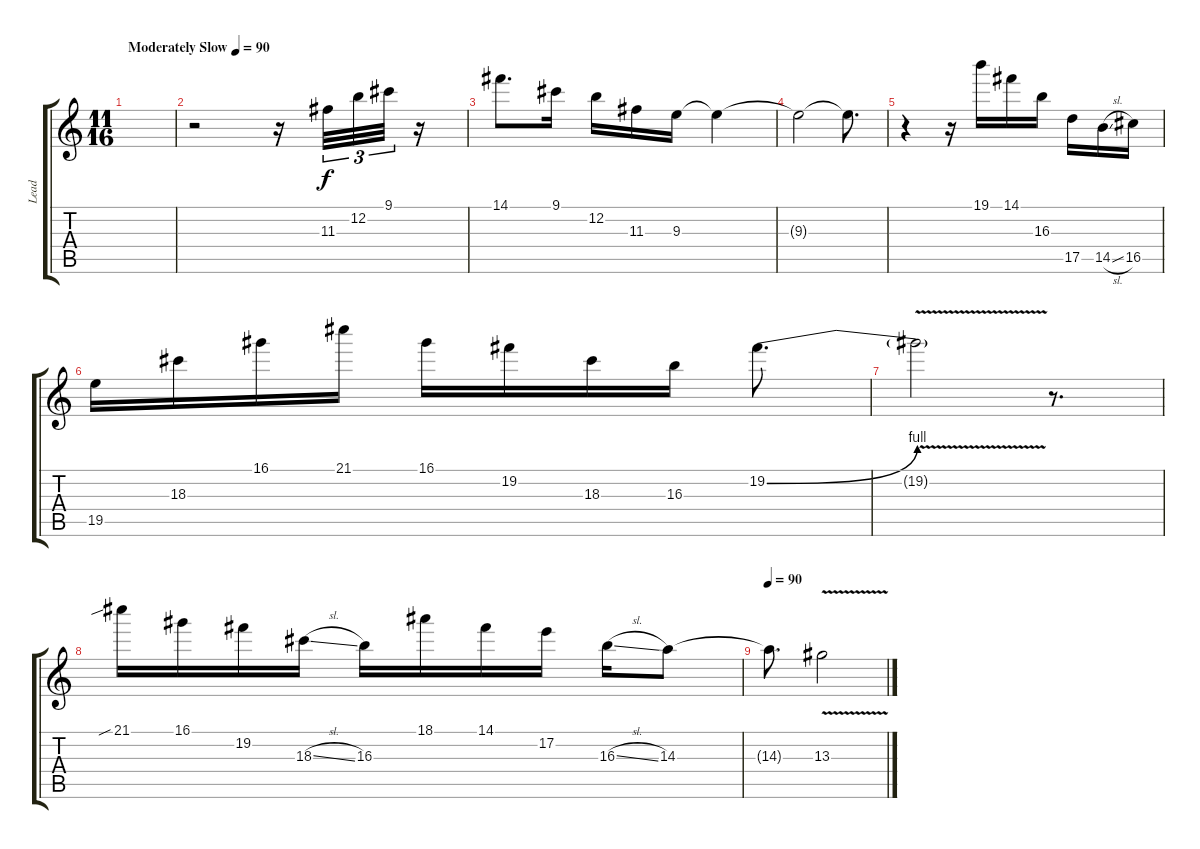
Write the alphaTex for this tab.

\track ("Lead" "Lead") {instrument distortionguitar}
\staff {score tabs}
\tuning (E4 B3 G3 D3 A2 E2) {hide}
\ts (11 16)
\section ("" "")
\tempo (90 "Moderately Slow")
\clef g2
\ks c
|
r.2 r.16 11.3.32{tu (3 2)} 12.2.32{tu (3 2)} 9.1.32{tu (3 2)} r.16 |
14.1.8{d} 9.1.16 12.2.16 11.3.16 9.3.16 9.3{t}.4 |
9.3{t}.2 9.3{t}.8{d} |
r.4 r.16 19.1.16 14.1.16 16.3.16 17.5.16 14.5{sl}.16 16.5.16 |
19.5.16 18.3.16 16.1.16 21.1.16 16.1.16 19.2.16 18.3.16 16.3.16 19.2{be (bend 0 0 60 4)}.8{d} |
19.2{v t}.2 r.8{d} |
21.1{sib}.16 16.1.16 19.2.16 18.3{sl}.16 16.3.16 18.1.16 14.1.16 17.2.16 16.3{sl}.16 14.3.8 |
\tempo 90
14.3{t}.8{d} 13.3{v}.2
